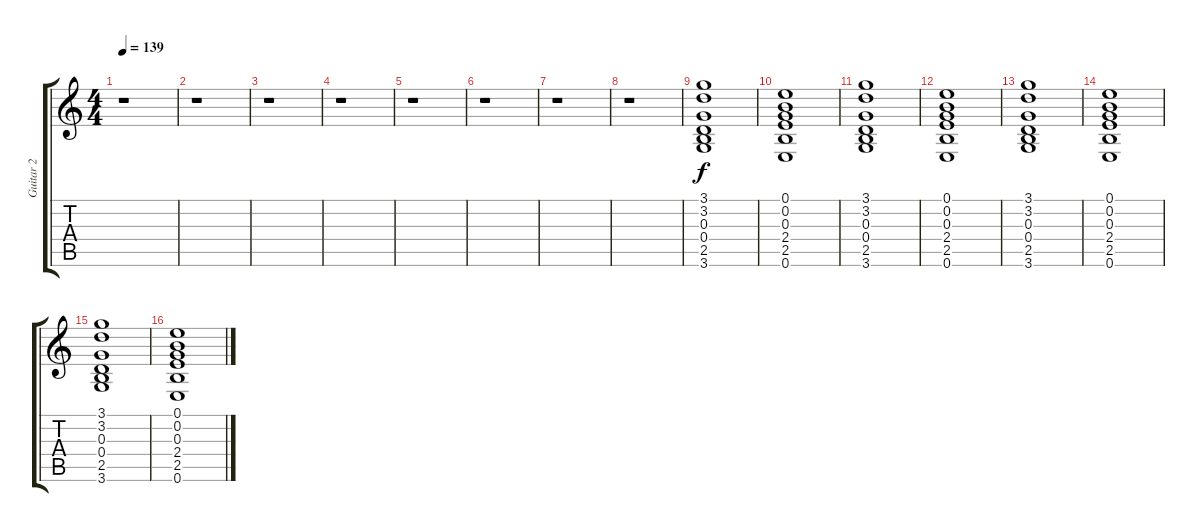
\track ("Guitar 2" "Guitar 2") {instrument electricguitarclean}
\staff {score tabs}
\tuning (E4 B3 G3 D3 A2 E2) {hide}
\ts (4 4)
\tempo 139
\clef g2
\ks c
r.1{dy f instrument electricguitarclean} |
r.1 |
r.1 |
r.1 |
r.1 |
r.1 |
r.1 |
r.1 |
(3.1 3.2 0.3 0.4 2.5 3.6).1 |
(0.1 0.2 0.3 2.4 2.5 0.6).1 |
(3.1 3.2 0.3 0.4 2.5 3.6).1 |
(0.1 0.2 0.3 2.4 2.5 0.6).1 |
(3.1 3.2 0.3 0.4 2.5 3.6).1 |
(0.1 0.2 0.3 2.4 2.5 0.6).1 |
(3.1 3.2 0.3 0.4 2.5 3.6).1 |
(0.1 0.2 0.3 2.4 2.5 0.6).1
